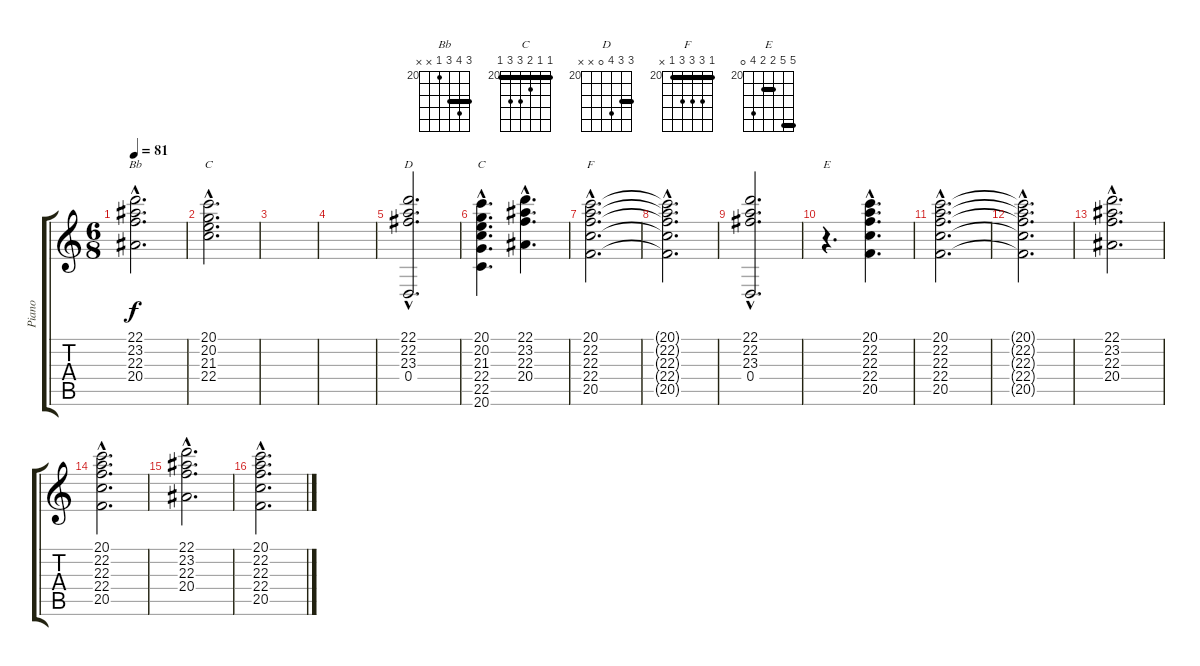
\track ("Piano" "Piano") {instrument brightacousticpiano}
\staff {score tabs}
\tuning (E4 B3 G3 D3 A2 E2) {hide}
\chord ("Bb" 22 23 22 20 x x) {firstfret 20 barre 22}
\chord ("C" 20 20 21 22 x x) {firstfret 20 barre 20}
\chord ("D" 22 22 23 0 x x) {firstfret 20 barre 22}
\chord ("C" 20 20 21 22 22 20) {firstfret 20 barre 20}
\chord ("F" 20 22 22 22 20 x) {firstfret 20 barre 20}
\chord ("E" 24 24 21 21 23 0) {firstfret 20 barre (21 24)}
\ts (6 8)
\tempo 81
\clef g2
\ks c
(22.1{hac} 23.2{hac} 22.3{hac} 20.4{hac}).2{d ch "Bb" dy f} |
(20.1{hac} 20.2{hac} 21.3{hac} 22.4{hac}).2{d ch "C"} |
|
|
(22.1{hac} 22.2{hac} 23.3{hac} 0.4{hac}).2{d ch "D"} |
(20.1{hac} 20.2{hac} 21.3{hac} 22.4{hac} 22.5{hac} 20.6{hac}).4{d ch "C"} (22.1{hac} 23.2{hac} 22.3{hac} 20.4{hac}).4{d} |
(20.1{hac} 22.2{hac} 22.3{hac} 22.4{hac} 20.5{hac}).2{d ch "F"} |
(20.1{hac t} 22.2{hac t} 22.3{hac t} 22.4{hac t} 20.5{hac t}).2{d} |
(22.1{hac} 22.2{hac} 23.3{hac} 0.4{hac}).2{d} |
r.4{d ch "E"} (20.1{hac} 22.2{hac} 22.3{hac} 22.4{hac} 20.5{hac}).4{d} |
(20.1{hac} 22.2{hac} 22.3{hac} 22.4{hac} 20.5{hac}).2{d} |
(20.1{hac t} 22.2{hac t} 22.3{hac t} 22.4{hac t} 20.5{hac t}).2{d} |
(22.1{hac} 23.2{hac} 22.3{hac} 20.4{hac}).2{d} |
(20.1{hac} 22.2{hac} 22.3{hac} 22.4{hac} 20.5{hac}).2{d} |
(22.1{hac} 23.2{hac} 22.3{hac} 20.4{hac}).2{d} |
(20.1{hac} 22.2{hac} 22.3{hac} 22.4{hac} 20.5{hac}).2{d}
